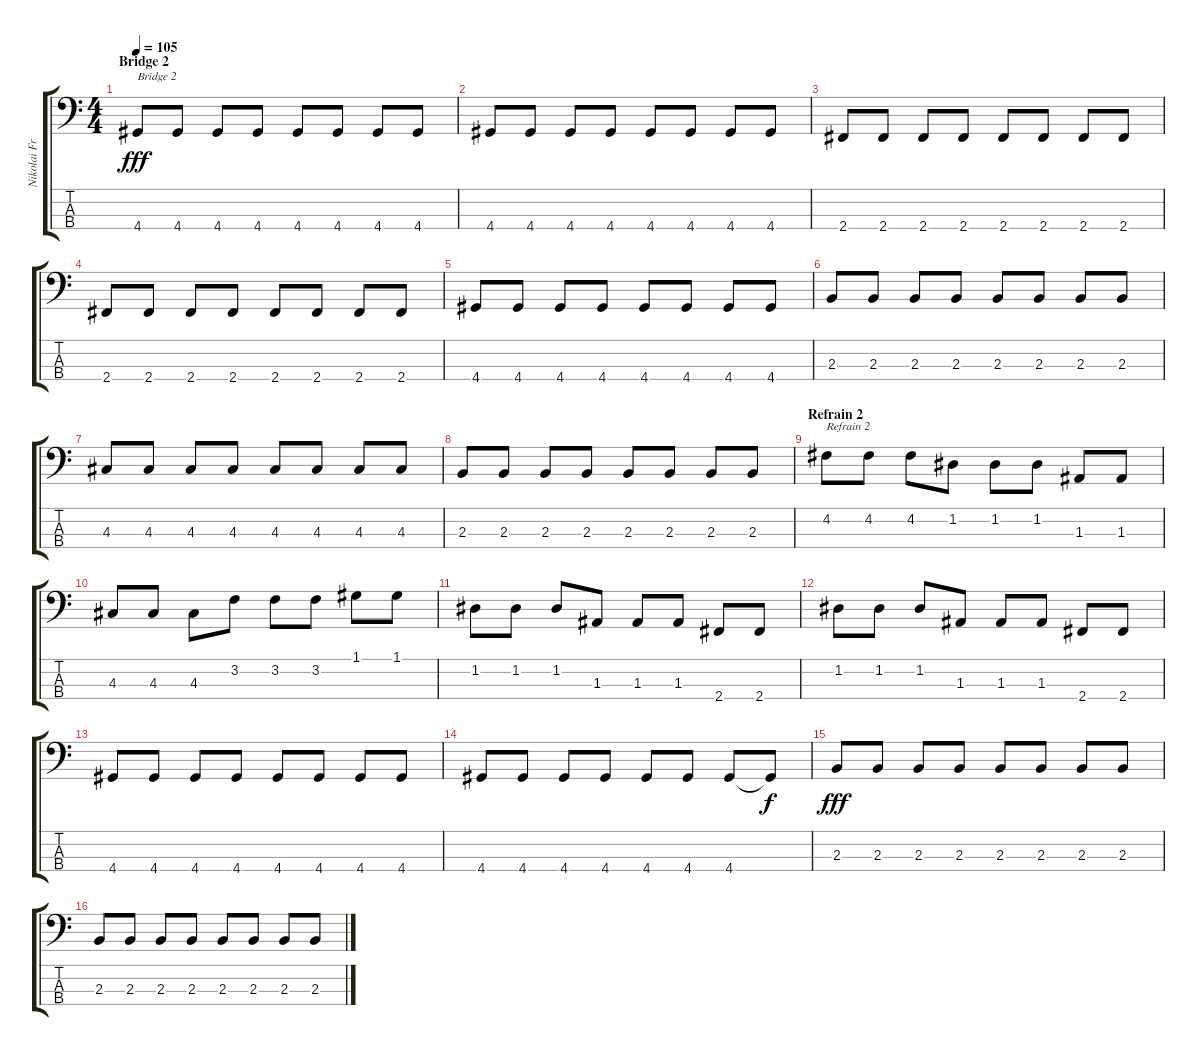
\track ("Nikolai Fraiture - bass" "Nikolai Fr") {instrument electricbassfinger}
\staff {score tabs}
\tuning (G2 D2 A1 E1) {hide}
\ts (4 4)
\section ("" "Bridge 2")
\tempo 105
\clef f4
\ks c
4.4.8{txt "Bridge 2" dy fff} 4.4.8 4.4.8 4.4.8 4.4.8 4.4.8 4.4.8 4.4.8 |
4.4.8 4.4.8 4.4.8 4.4.8 4.4.8 4.4.8 4.4.8 4.4.8 |
2.4.8 2.4.8 2.4.8 2.4.8 2.4.8 2.4.8 2.4.8 2.4.8 |
2.4.8 2.4.8 2.4.8 2.4.8 2.4.8 2.4.8 2.4.8 2.4.8 |
4.4.8 4.4.8 4.4.8 4.4.8 4.4.8 4.4.8 4.4.8 4.4.8 |
2.3.8 2.3.8 2.3.8 2.3.8 2.3.8 2.3.8 2.3.8 2.3.8 |
4.3.8 4.3.8 4.3.8 4.3.8 4.3.8 4.3.8 4.3.8 4.3.8 |
2.3.8 2.3.8 2.3.8 2.3.8 2.3.8 2.3.8 2.3.8 2.3.8 |
\section ("" "Refrain 2")
4.2.8{txt "Refrain 2"} 4.2.8 4.2.8 1.2.8 1.2.8 1.2.8 1.3.8 1.3.8 |
4.3.8 4.3.8 4.3.8 3.2.8 3.2.8 3.2.8 1.1.8 1.1.8 |
1.2.8 1.2.8 1.2.8 1.3.8 1.3.8 1.3.8 2.4.8 2.4.8 |
1.2.8 1.2.8 1.2.8 1.3.8 1.3.8 1.3.8 2.4.8 2.4.8 |
4.4.8 4.4.8 4.4.8 4.4.8 4.4.8 4.4.8 4.4.8 4.4.8 |
4.4.8 4.4.8 4.4.8 4.4.8 4.4.8 4.4.8 4.4.8 4.4{t}.8{dy f} |
2.3.8{dy fff} 2.3.8 2.3.8 2.3.8 2.3.8 2.3.8 2.3.8 2.3.8 |
2.3.8 2.3.8 2.3.8 2.3.8 2.3.8 2.3.8 2.3.8 2.3.8
